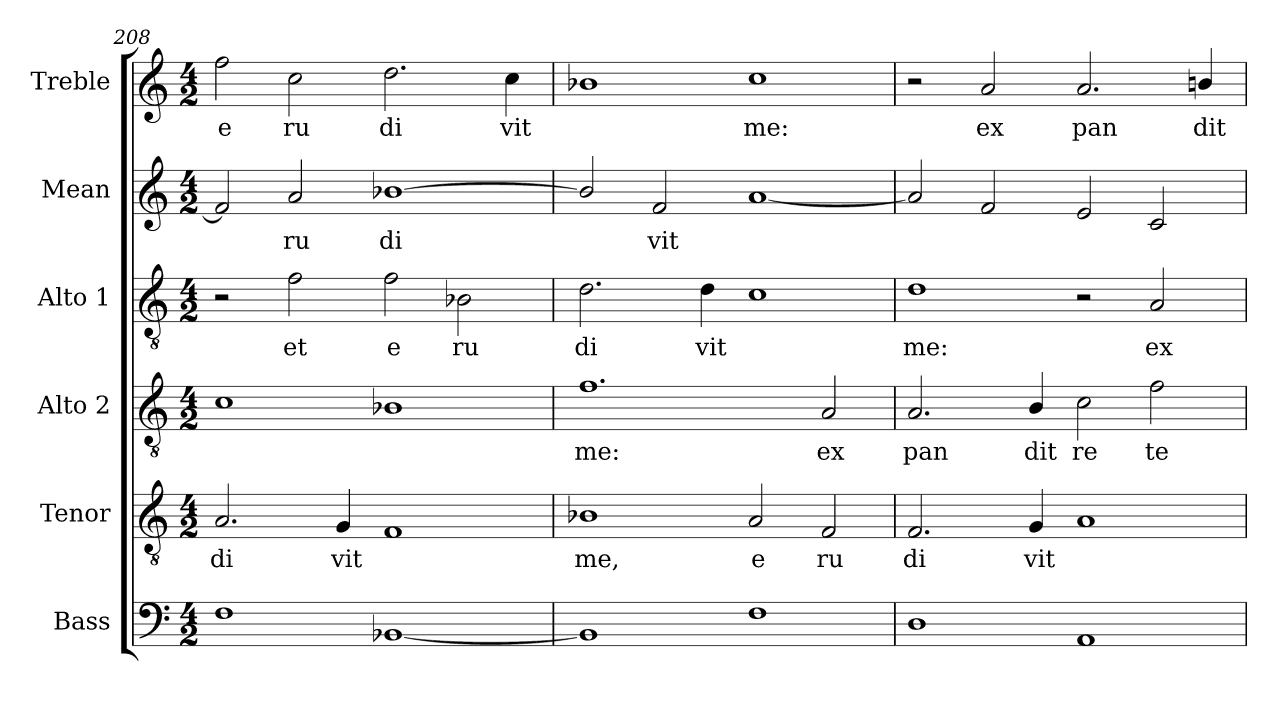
**kern	**kern	**text	**kern	**text	**kern	**text	**kern	**text	**kern	**text
*part6	*part5	*part5	*part4	*part4	*part3	*part3	*part2	*part2	*part1	*part1
*staff6	*staff5	*staff5	*staff4	*staff4	*staff3	*staff3	*staff2	*staff2	*staff1	*staff1
*I"Bass	*I"Tenor	*	*I"Alto 2	*	*I"Alto 1	*	*I"Mean	*	*I"Treble	*
*I'B.	*I'T.	*	*I'A2.	*	*I'A1	*	*I'M.	*	*I'Tr.	*
*clefF4	*clefGv2	*	*clefGv2	*	*clefGv2	*	*clefG2	*	*clefG2	*
*	*ITrd7c12	*	*ITrd7c12	*	*ITrd7c12	*	*	*	*	*
*k[]	*k[]	*	*k[]	*	*k[]	*	*k[]	*	*k[]	*
*C:	*C:	*	*C:	*	*C:	*	*C:	*	*C:	*
*M4/2	*M4/2	*	*M4/2	*	*M4/2	*	*M4/2	*	*M4/2	*
=208	=208	=208	=208	=208	=208	=208	=208	=208	=208	=208
!	!	!LO:LY:b:color=#000000	!	!	!	!	!	!	!	!
!	!	!	!	!	!	!	!	!	!	!LO:LY:b:color=#000000
1Fi	2.AAi/	di	1Ci	.	2r	.	2fi/]	.	2ffi\	e
!	!	!	!	!	!	!LO:LY:b:color=#000000	!	!	!	!
!	!	!	!	!	!	!	!	!LO:LY:b:color=#000000	!	!
!	!	!	!	!	!	!	!	!	!	!LO:LY:b:color=#000000
.	.	.	.	.	2Fi\	et	2ai/	ru	2cci\	ru
!	!	!LO:LY:b:color=#000000	!	!	!	!	!	!	!	!
.	4GGi/	vit	.	.	.	.	.	.	.	.
!	!	!	!	!	!	!LO:LY:b:color=#000000	!	!	!	!
!	!	!	!	!	!	!	!	!LO:LY:b:color=#000000	!	!
!	!	!	!	!	!	!	!	!	!	!LO:LY:b:color=#000000
[<1BB-Xi	1FFi	.	1BB-Xi	.	2Fi\	e	[<1b-Xi	di	2.ddi\	di
!	!	!	!	!	!	!LO:LY:b:color=#000000	!	!	!	!
.	.	.	.	.	2BB-Xi\	ru	.	.	.	.
!	!	!	!	!	!	!	!	!	!	!LO:LY:b:color=#000000
.	.	.	.	.	.	.	.	.	4cci\	vit
!!LO:LB:g=z
=209	=209	=209	=209	=209	=209	=209	=209	=209	=209	=209
!	!	!LO:LY:b:color=#000000	!	!	!	!	!	!	!	!
!	!	!	!	!LO:LY:b:color=#000000	!	!	!	!	!	!
!	!	!	!	!	!	!LO:LY:b:color=#000000	!	!	!	!
1BB-i]	1BB-Xi	me,	1.Fi	me:	2.Di\	di	2b-i/]	.	1b-Xi	.
!	!	!	!	!	!	!	!	!LO:LY:b:color=#000000	!	!
.	.	.	.	.	.	.	2fi/	vit	.	.
!	!	!	!	!	!	!LO:LY:b:color=#000000	!	!	!	!
.	.	.	.	.	4Di\	vit	.	.	.	.
!	!	!LO:LY:b:color=#000000	!	!	!	!	!	!	!	!
!	!	!	!	!	!	!	!	!	!	!LO:LY:b:color=#000000
1Fi	2AAi/	e	.	.	1Ci	.	[<1ai	.	1cci	me:
!	!	!LO:LY:b:color=#000000	!	!	!	!	!	!	!	!
!	!	!	!	!LO:LY:b:color=#000000	!	!	!	!	!	!
.	2FFi/	ru	2AAi/	ex	.	.	.	.	.	.
=210	=210	=210	=210	=210	=210	=210	=210	=210	=210	=210
!	!	!LO:LY:b:color=#000000	!	!	!	!	!	!	!	!
!	!	!	!	!LO:LY:b:color=#000000	!	!	!	!	!	!
!	!	!	!	!	!	!LO:LY:b:color=#000000	!	!	!	!
1Di	2.FFi/	di	2.AAi/	pan	1Di	me:	2ai/]	.	2r	.
!	!	!	!	!	!	!	!	!	!	!LO:LY:b:color=#000000
.	.	.	.	.	.	.	2fi/	.	2ai/	ex
!	!	!LO:LY:b:color=#000000	!	!	!	!	!	!	!	!
!	!	!	!	!LO:LY:b:color=#000000	!	!	!	!	!	!
.	4GGi/	vit	4BBi/	dit	.	.	.	.	.	.
!	!	!	!	!LO:LY:b:color=#000000	!	!	!	!	!	!
!	!	!	!	!	!	!	!	!	!	!LO:LY:b:color=#000000
1AAi	1AAi	.	2Ci\	re	2r	.	2ei/	.	2.ai/	pan
!	!	!	!	!LO:LY:b:color=#000000	!	!	!	!	!	!
!	!	!	!	!	!	!LO:LY:b:color=#000000	!	!	!	!
.	.	.	2Fi\	te	2AAi/	ex	2ci/	.	.	.
!	!	!	!	!	!	!	!	!	!	!LO:LY:b:color=#000000
.	.	.	.	.	.	.	.	.	4bni/	dit
=	=	=	=	=	=	=	=	=	=	=
*-	*-	*-	*-	*-	*-	*-	*-	*-	*-	*-
